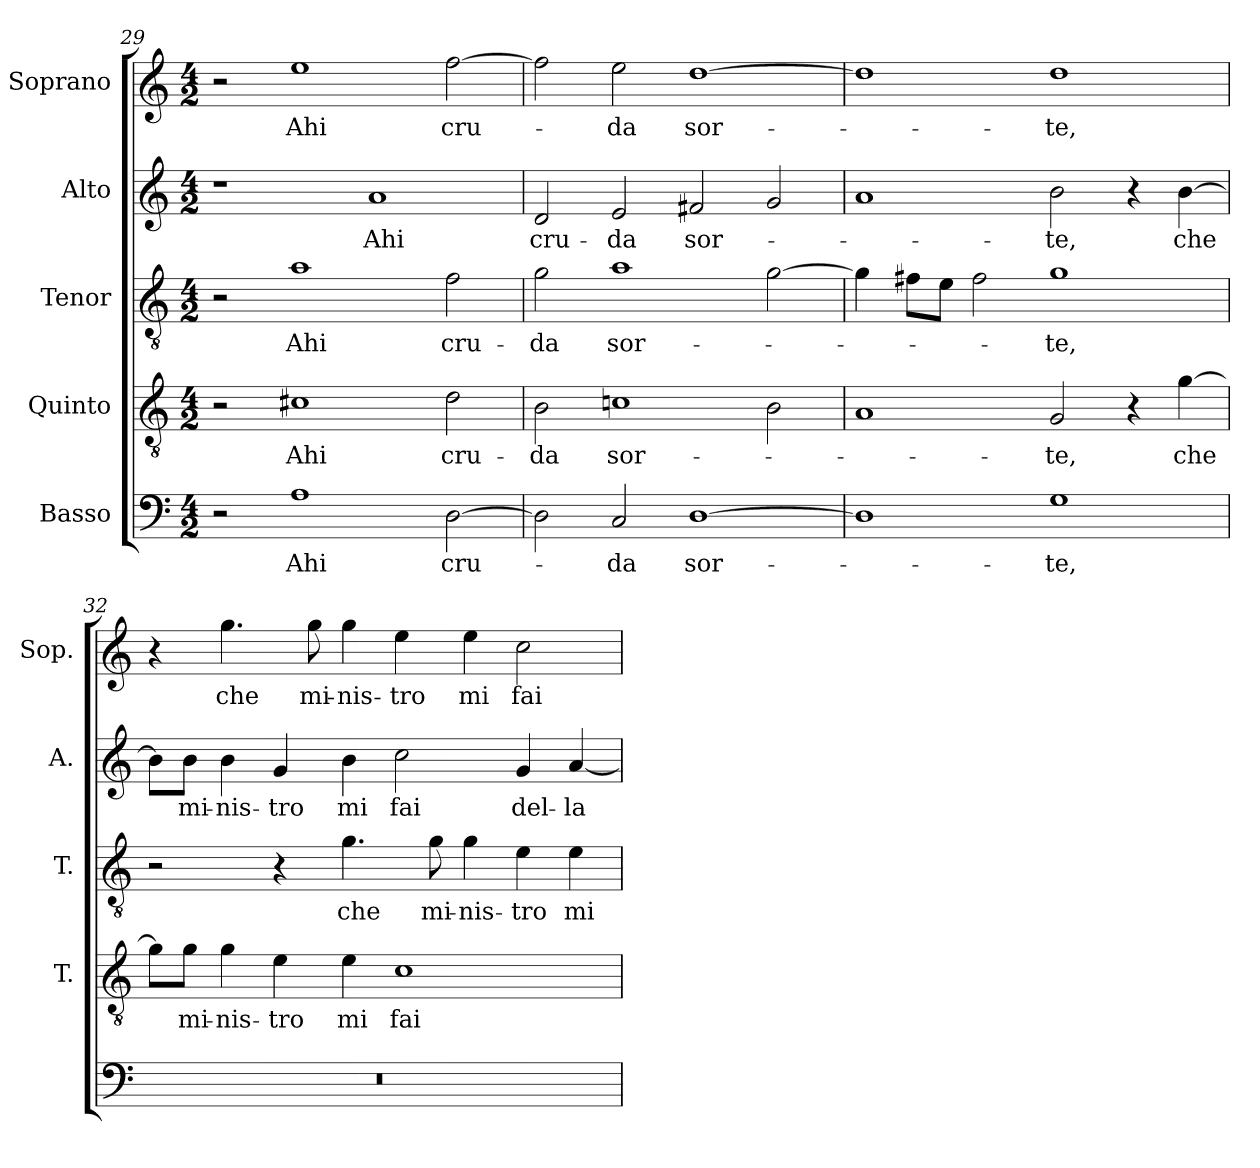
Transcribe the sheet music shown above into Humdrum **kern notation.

**kern	**text	**kern	**text	**kern	**text	**kern	**text	**kern	**text
*part5	*part5	*part4	*part4	*part3	*part3	*part2	*part2	*part1	*part1
*staff5	*staff5	*staff4	*staff4	*staff3	*staff3	*staff2	*staff2	*staff1	*staff1
*I"Basso	*	*I"Quinto	*	*I"Tenor	*	*I"Alto	*	*I"Soprano	*
*	*	*I'T.	*	*I'T.	*	*I'A.	*	*I'Sop.	*
!!LO:PB:g=z
*clefF4	*	*clefGv2	*	*clefGv2	*	*clefG2	*	*clefG2	*
*	*	*ITrd7c12	*	*ITrd7c12	*	*	*	*	*
*k[]	*	*k[]	*	*k[]	*	*k[]	*	*k[]	*
*C:	*	*C:	*	*C:	*	*C:	*	*C:	*
*M4/2	*	*M4/2	*	*M4/2	*	*M4/2	*	*M4/2	*
=29	=29	=29	=29	=29	=29	=29	=29	=29	=29
2r	.	2r	.	2r	.	1r	.	2r	.
!	!LO:LY:b:color=#000000	!	!	!	!	!	!	!	!
!	!	!	!LO:LY:b:color=#000000	!	!	!	!	!	!
!	!	!	!	!	!LO:LY:b:color=#000000	!	!	!	!
!	!	!	!	!	!	!	!	!	!LO:LY:b:color=#000000
1Ai	Ahi	1C#Xi	Ahi	1Ai	Ahi	.	.	1eei	Ahi
!	!	!	!	!	!	!	!LO:LY:b:color=#000000	!	!
.	.	.	.	.	.	1ai	Ahi	.	.
!	!LO:LY:b:color=#000000	!	!	!	!	!	!	!	!
!	!	!	!LO:LY:b:color=#000000	!	!	!	!	!	!
!	!	!	!	!	!LO:LY:b:color=#000000	!	!	!	!
!	!	!	!	!	!	!	!	!	!LO:LY:b:color=#000000
[2Di\	cru-	2Di\	cru-	2Fi\	cru-	.	.	[2ffi\	cru-
=30	=30	=30	=30	=30	=30	=30	=30	=30	=30
!	!	!	!LO:LY:b:color=#000000	!	!	!	!	!	!
!	!	!	!	!	!LO:LY:b:color=#000000	!	!	!	!
!	!	!	!	!	!	!	!LO:LY:b:color=#000000	!	!
2Di\]	.	2BBi\	-da	2Gi\	-da	2di/	cru-	2ffi\]	.
!	!LO:LY:b:color=#000000	!	!	!	!	!	!	!	!
!	!	!	!LO:LY:b:color=#000000	!	!	!	!	!	!
!	!	!	!	!	!LO:LY:b:color=#000000	!	!	!	!
!	!	!	!	!	!	!	!LO:LY:b:color=#000000	!	!
!	!	!	!	!	!	!	!	!	!LO:LY:b:color=#000000
2Ci/	-da	1Cni	sor-	1Ai	sor-	2ei/	-da	2eei\	-da
!	!LO:LY:b:color=#000000	!	!	!	!	!	!	!	!
!	!	!	!	!	!	!	!LO:LY:b:color=#000000	!	!
!	!	!	!	!	!	!	!	!	!LO:LY:b:color=#000000
[1Di	sor-	.	.	.	.	2f#Xi/	sor-	[1ddi	sor-
.	.	2BBi\	.	[2Gi\	.	2gi/	.	.	.
=31	=31	=31	=31	=31	=31	=31	=31	=31	=31
1Di]	.	1AAi	.	4Gi\]	.	1ai	.	1ddi]	.
.	.	.	.	8F#Xi\L	.	.	.	.	.
.	.	.	.	8Ei\J	.	.	.	.	.
.	.	.	.	2F#i\	.	.	.	.	.
!	!LO:LY:b:color=#000000	!	!	!	!	!	!	!	!
!	!	!	!LO:LY:b:color=#000000	!	!	!	!	!	!
!	!	!	!	!	!LO:LY:b:color=#000000	!	!	!	!
!	!	!	!	!	!	!	!LO:LY:b:color=#000000	!	!
!	!	!	!	!	!	!	!	!	!LO:LY:b:color=#000000
1Gi	-te,	2GGi/	-te,	1Gi	-te,	2bi\	-te,	1ddi	-te,
.	.	4r	.	.	.	4r	.	.	.
!	!	!	!LO:LY:b:color=#000000	!	!	!	!	!	!
!	!	!	!	!	!	!	!LO:LY:b:color=#000000	!	!
.	.	[4Gi\	che	.	.	[4bi\	che	.	.
=32	=32	=32	=32	=32	=32	=32	=32	=32	=32
!LO:N:vis=1	!	!	!	!	!	!	!	!	!
0r	.	8Gi\L]	.	2r	.	8bi\L]	.	4r	.
!	!	!	!LO:LY:b:color=#000000	!	!	!	!	!	!
!	!	!	!	!	!	!	!LO:LY:b:color=#000000	!	!
.	.	8Gi\J	mi-	.	.	8bi\J	mi-	.	.
!	!	!	!LO:LY:b:color=#000000	!	!	!	!	!	!
!	!	!	!	!	!	!	!LO:LY:b:color=#000000	!	!
!	!	!	!	!	!	!	!	!	!LO:LY:b:color=#000000
.	.	4Gi\	-nis-	.	.	4bi\	-nis-	4.ggi\	che
!	!	!	!LO:LY:b:color=#000000	!	!	!	!	!	!
!	!	!	!	!	!	!	!LO:LY:b:color=#000000	!	!
.	.	4Ei\	-tro	4r	.	4gi/	-tro	.	.
!	!	!	!	!	!	!	!	!	!LO:LY:b:color=#000000
.	.	.	.	.	.	.	.	8ggi\	mi-
!	!	!	!LO:LY:b:color=#000000	!	!	!	!	!	!
!	!	!	!	!	!LO:LY:b:color=#000000	!	!	!	!
!	!	!	!	!	!	!	!LO:LY:b:color=#000000	!	!
!	!	!	!	!	!	!	!	!	!LO:LY:b:color=#000000
.	.	4Ei\	mi	4.Gi\	che	4bi\	mi	4ggi\	-nis-
!	!	!	!LO:LY:b:color=#000000	!	!	!	!	!	!
!	!	!	!	!	!	!	!LO:LY:b:color=#000000	!	!
!	!	!	!	!	!	!	!	!	!LO:LY:b:color=#000000
.	.	1Ci	fai	.	.	2cci\	fai	4eei\	-tro
!	!	!	!	!	!LO:LY:b:color=#000000	!	!	!	!
.	.	.	.	8Gi\	mi-	.	.	.	.
!	!	!	!	!	!LO:LY:b:color=#000000	!	!	!	!
!	!	!	!	!	!	!	!	!	!LO:LY:b:color=#000000
.	.	.	.	4Gi\	-nis-	.	.	4eei\	mi
!	!	!	!	!	!LO:LY:b:color=#000000	!	!	!	!
!	!	!	!	!	!	!	!LO:LY:b:color=#000000	!	!
!	!	!	!	!	!	!	!	!	!LO:LY:b:color=#000000
.	.	.	.	4Ei\	-tro	4gi/	del-	2cci\	fai
!	!	!	!	!	!LO:LY:b:color=#000000	!	!	!	!
!	!	!	!	!	!	!	!LO:LY:b:color=#000000	!	!
.	.	.	.	4Ei\	mi	[4ai/	-la	.	.
=	=	=	=	=	=	=	=	=	=
*-	*-	*-	*-	*-	*-	*-	*-	*-	*-
